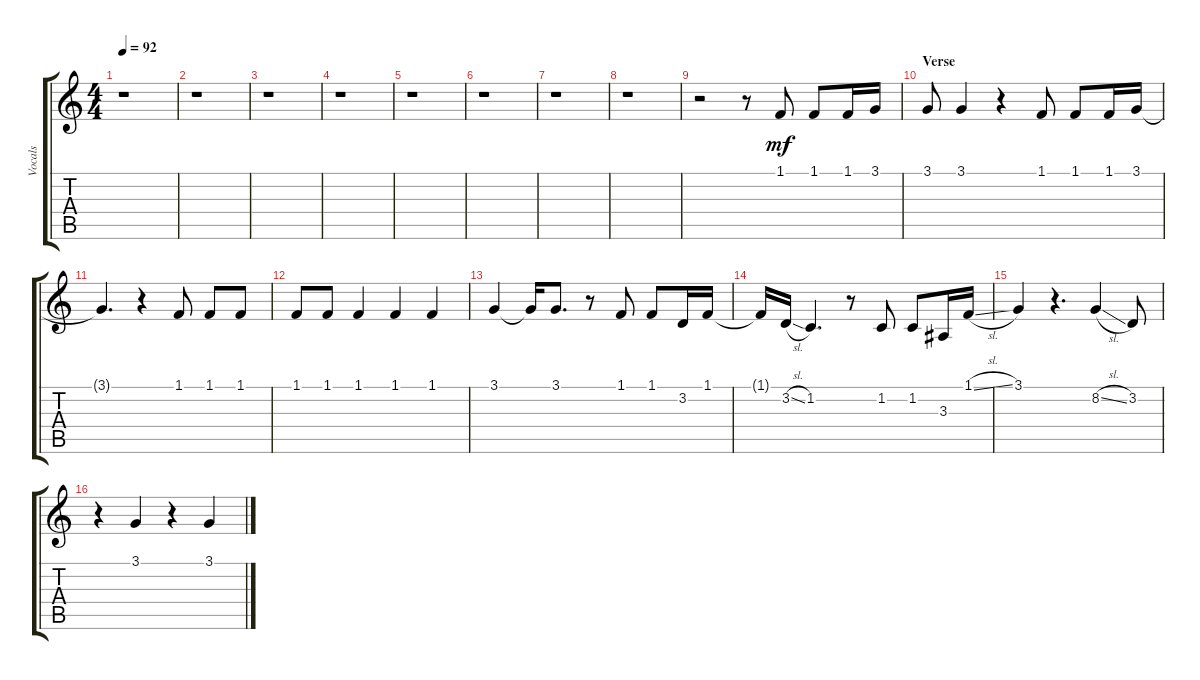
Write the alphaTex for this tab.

\track ("Vocals" "Vocals") {instrument lead6voice}
\staff {score tabs}
\tuning (E4 B3 G3 D3 A2 E2) {hide}
\ts (4 4)
\tempo 92
\clef g2
\ks c
r.1{dy mf} |
r.1 |
r.1 |
r.1 |
r.1 |
r.1 |
r.1 |
r.1 |
r.2 r.8 1.1.8 1.1.8 1.1.16 3.1.16 |
\section ("" "Verse")
3.1.8 3.1.4 r.4 1.1.8 1.1.8 1.1.16 3.1.16 |
3.1{t}.4{d} r.4 1.1.8 1.1.8 1.1.8 |
1.1.8 1.1.8 1.1.4 1.1.4 1.1.4 |
3.1.4 3.1{t}.16 3.1.8{d} r.8 1.1.8 1.1.8 3.2.16 1.1.16 |
1.1{t}.16 3.2{sl}.16 1.2.4{d} r.8 1.2.8 1.2.8 3.3.16 1.1{sl}.16 |
3.1.4 r.4{d} 8.2{sl}.4 3.2.8 |
r.4 3.1.4 r.4 3.1.4
